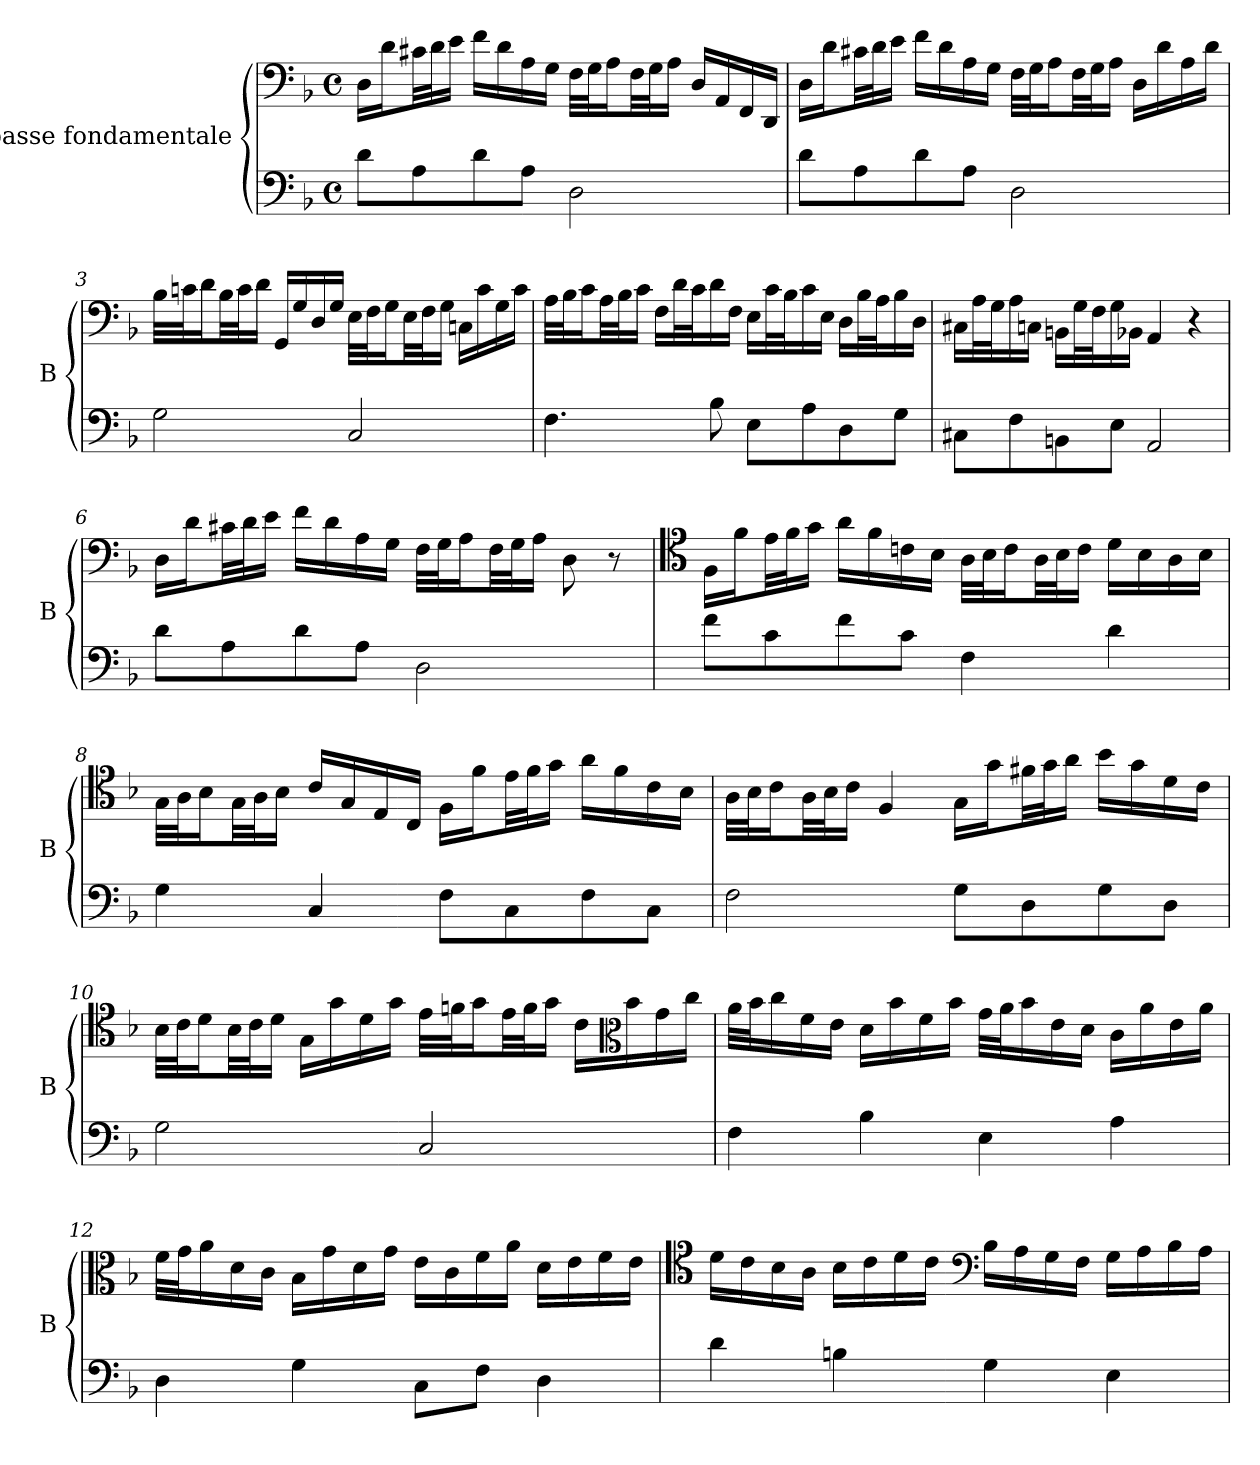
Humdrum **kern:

**kern	**kern
*part2	*part1
*staff2	*staff1
*I"basse fondamentale	*
*I'B	*
*clefF4	*clefF4
*k[b-]	*k[b-]
*F:	*F:
*M4/4	*M4/4
*met(c)	*met(c)
=1	=1
8dL	16DLL
.	16dJ
8A	32c#XLL
.	32dJ
.	16eJJ
8d	16fLL
.	16d
8AJ	16A
.	16GJJ
2D	32FLLL
.	32GJ
.	16AJ
.	32FLL
.	32GJ
.	16AJJ
.	16DLL
.	16AA
.	16FF
.	16DDJJ
=2	=2
8dL	16DLL
.	16dJ
8A	32c#XLL
.	32dJ
.	16eJJ
8d	16fLL
.	16d
8AJ	16A
.	16GJJ
2D	32FLLL
.	32GJ
.	16AJ
.	32FLL
.	32GJ
.	16AJJ
.	16DLL
.	16d
.	16A
.	16dJJ
=3	=3
2G	32B-LLL
.	32cnJ
.	16dJ
.	32B-LL
.	32cJ
.	16dJJ
.	16GGLL
.	16G
.	16D
.	16GJJ
2C	32ELLL
.	32FJ
.	16GJ
.	32ELL
.	32FJ
.	16GJJ
.	16CnLL
.	16c
.	16G
.	16cJJ
!!LO:LB:g=z
=4	=4
4.F	32ALLL
.	32B-J
.	16cJ
.	32ALL
.	32B-J
.	16cJJ
.	16FLL
.	32dL
.	32cJ
8B-	16d
.	16FJJ
8EL	16ELL
.	32cL
.	32B-J
8A	16c
.	16EJJ
8D	16DLL
.	32B-L
.	32AJ
8GJ	16B-
.	16DJJ
=5	=5
8C#XL	16C#XLL
.	32AL
.	32GJ
8F	16A
.	16CnJJ
8BB	16BBnLL
.	32GL
.	32FJ
8EJ	16G
.	16BB-XJJ
2AA	4AA
.	4r
!!LO:LB:g=z
=6	=6
8dL	16DLL
.	16dJ
8A	32c#XLL
.	32dJ
.	16eJJ
8d	16fLL
.	16d
8AJ	16A
.	16GJJ
2D	32FLLL
.	32GJ
.	16AJ
.	32FLL
.	32GJ
.	16AJJ
.	8D
.	8r
=7	=7
*	*clefC4
8fL	16FLL
.	16fJ
8c	32eLL
.	32fJ
.	16gJJ
8f	16aLL
.	16f
8cJ	16cn
.	16B-JJ
4F	32ALLL
.	32B-J
.	16cJ
.	32ALL
.	32B-J
.	16cJJ
4d	16dLL
.	16B-
.	16A
.	16B-JJ
=8	=8
4G	32GLLL
.	32AJ
.	16B-J
.	32GLL
.	32AJ
.	16B-JJ
4C	16cLL
.	16G
.	16E
.	16CJJ
8FL	16FLL
.	16fJ
8C	32eLL
.	32fJ
.	16gJJ
8F	16aLL
.	16f
8CJ	16c
.	16B-JJ
=9	=9
2F	32ALLL
.	32B-J
.	16cJ
.	32ALL
.	32B-J
.	16cJJ
.	4F
8GL	16GLL
.	16gJ
8D	32f#XLL
.	32gJ
.	16aJJ
8G	16b-LL
.	16g
8DJ	16d
.	16cJJ
!!LO:LB:g=z
=10	=10
2G	32B-LLL
.	32cJ
.	16dJ
.	32B-LL
.	32cJ
.	16dJJ
.	16GLL
.	16g
.	16d
.	16gJJ
2C	32eLLL
.	32fnJ
.	16gJ
.	32eLL
.	32fJ
.	16gJJ
.	16cLL
*	*clefC3
.	16b-
.	16g
.	16ccJJ
=11	=11
4F	32aLLL
.	32b-J
.	16cc
.	16f
.	16eJJ
4B-	16dLL
.	16b-
.	16f
.	16b-JJ
4E	32gLLL
.	32aJ
.	16b-
.	16e
.	16dJJ
4A	16cLL
.	16a
.	16e
.	16aJJ
=12	=12
4D	32fLLL
.	32gJ
.	16a
.	16d
.	16cJJ
4G	16B-LL
.	16g
.	16d
.	16gJJ
8CL	16eLL
.	16c
8FJ	16f
.	16aJJ
4D	16dLL
.	16e
.	16f
.	16eJJ
=13	=13
*	*clefC4
4d	16dLL
.	16c
.	16B-
.	16AJJ
4B	16B-LL
.	16c
.	16d
.	16cJJ
*	*clefF4
4G	16B-LL
.	16A
.	16G
.	16FJJ
4E	16GLL
.	16A
.	16B-
.	16AJJ
=	=
*-	*-
